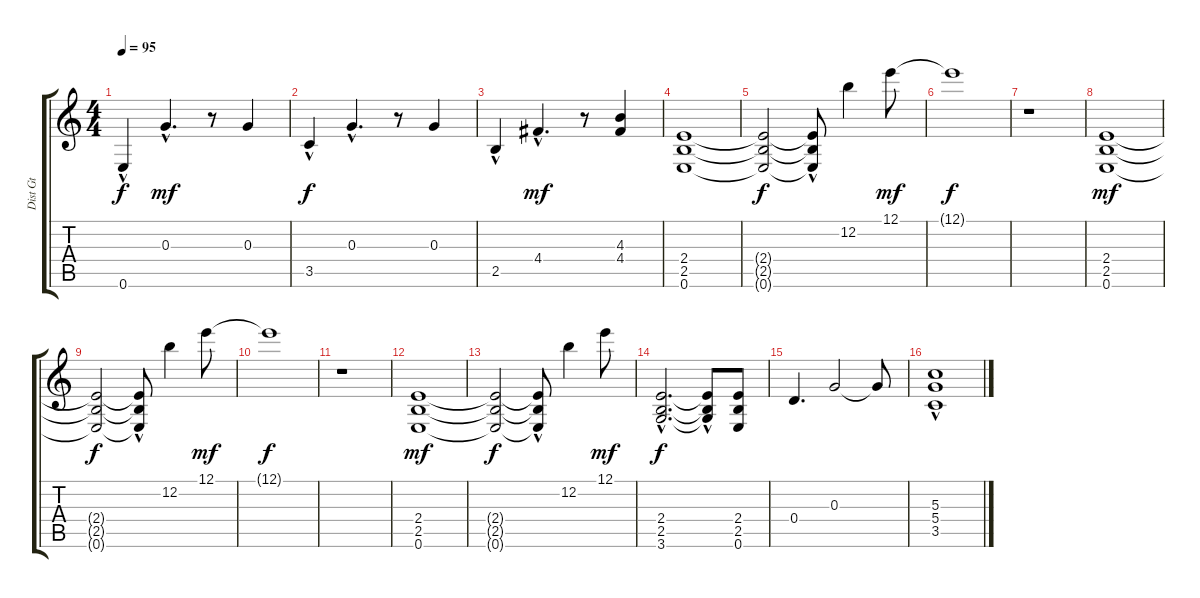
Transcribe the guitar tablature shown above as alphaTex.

\track ("Dist Gt" "Dist Gt") {instrument distortionguitar}
\staff {score tabs}
\tuning (E4 B3 G3 D3 A2 E2) {hide}
\ts (4 4)
\tempo 95
\clef g2
\ks c
0.6{hac}.4{dy f} 0.3{hac}.4{d dy mf} r.8 0.3.4 |
3.5{hac}.4{dy f} 0.3{hac}.4{d} r.8 0.3.4 |
2.5{hac}.4 4.4{hac}.4{d dy mf} r.8 (4.3 4.4).4 |
(2.4 2.5 0.6).1 |
(2.4{t} 2.5{t} 0.6{t}).2{dy f} (2.4{t} 2.5{hac t} 0.6{t}).8 12.2.4 12.1.8{dy mf} |
12.1{t}.1{dy f} |
r.1 |
(2.4 2.5 0.6).1{dy mf} |
(2.4{t} 2.5{t} 0.6{t}).2{dy f} (2.4{t} 2.5{hac t} 0.6{t}).8 12.2.4 12.1.8{dy mf} |
12.1{t}.1{dy f} |
r.1 |
(2.4 2.5 0.6).1{dy mf} |
(2.4{t} 2.5{t} 0.6{t}).2{dy f} (2.4{t} 2.5{hac t} 0.6{t}).8 12.2.4 12.1.8{dy mf} |
(2.4{hac} 2.5{hac} 3.6{hac}).2{d dy f} (2.4{t} 2.5{t} 3.6{hac t}).8 (2.4 2.5 0.6).8 |
0.4.4{d} 0.3.2 0.3{t}.8 |
(5.3{hac} 5.4 3.5{hac}).1
